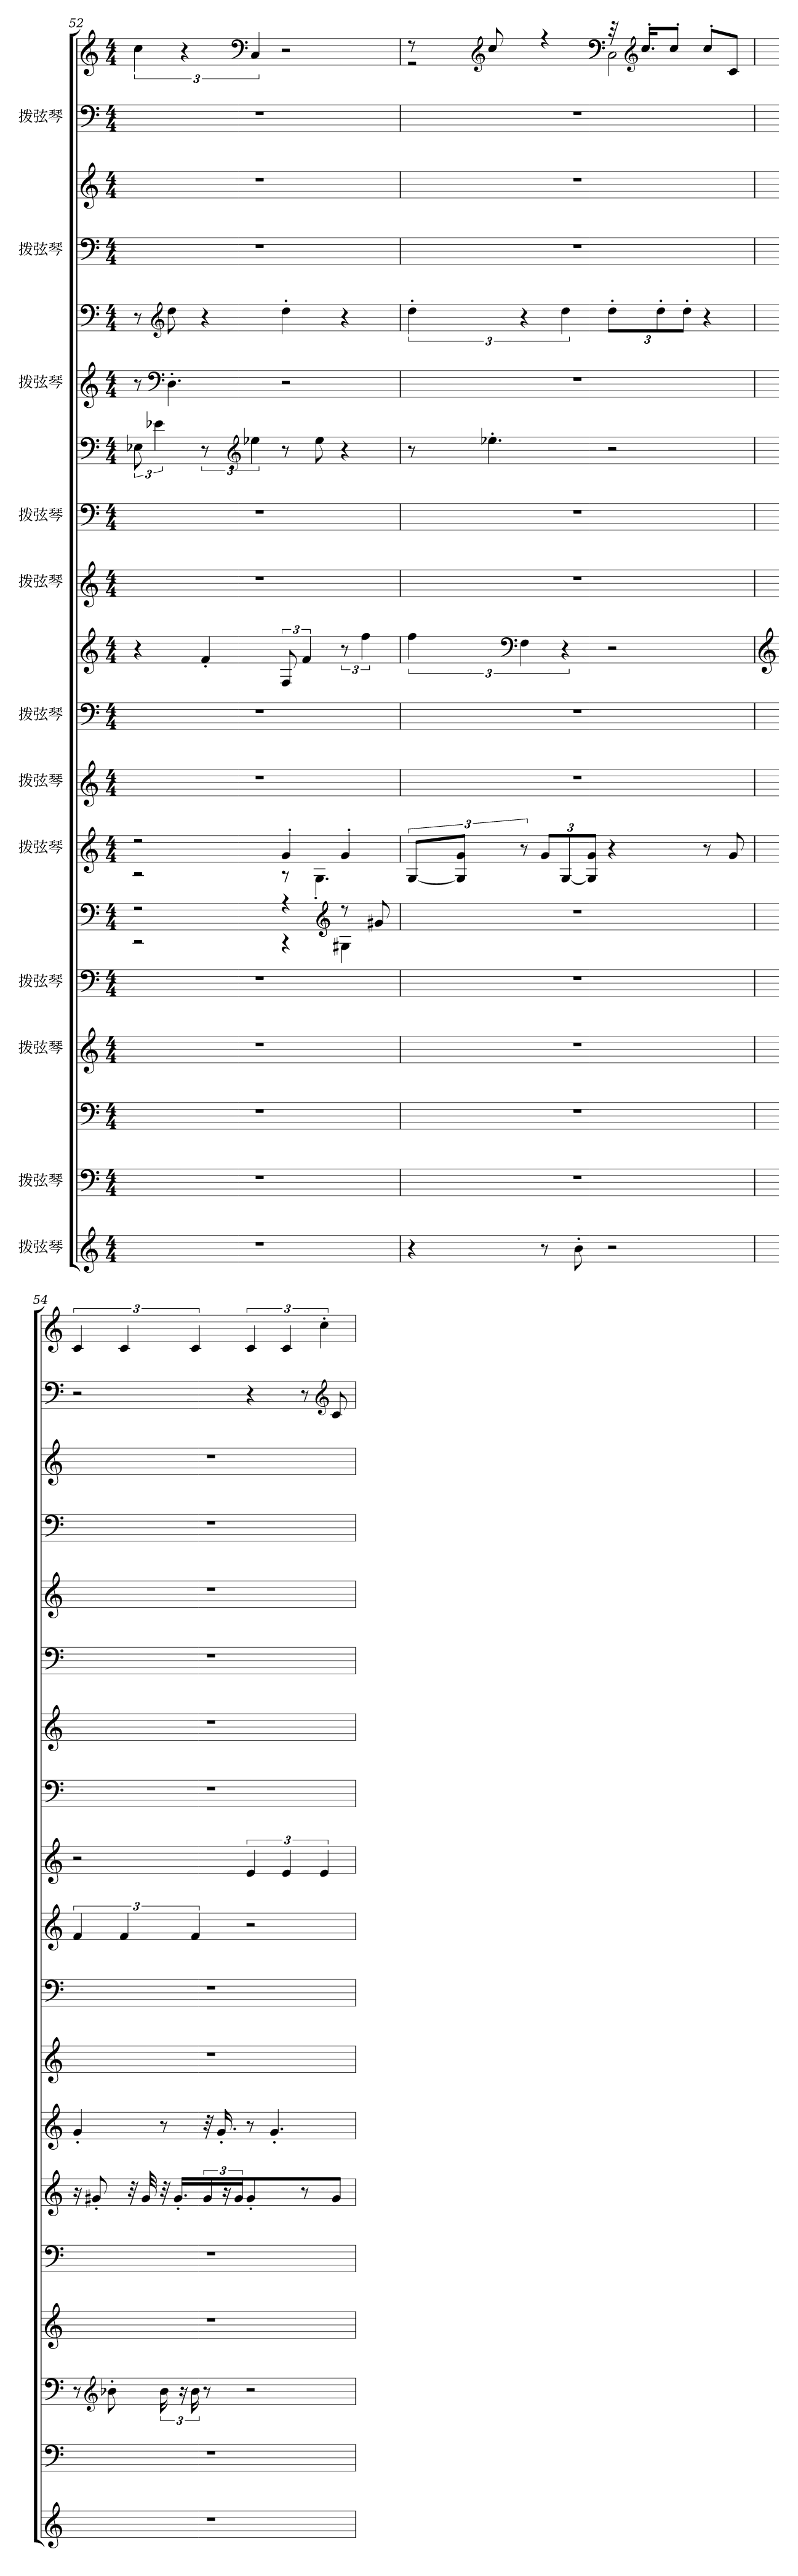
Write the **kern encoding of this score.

**kern	**kern	**kern	**kern	**kern	**kern	**kern	**kern	**kern	**kern	**kern	**kern	**kern	**kern	**kern	**kern	**kern	**kern	**kern
*part12	*part11	*part11	*part10	*part9	*part9	*part8	*part7	*part6	*part6	*part5	*part4	*part4	*part3	*part3	*part2	*part2	*part1	*part1
*staff19	*staff18	*staff17	*staff16	*staff15	*staff14	*staff13	*staff12	*staff11	*staff10	*staff9	*staff8	*staff7	*staff6	*staff5	*staff4	*staff3	*staff2	*staff1
*I"拨弦琴	*I"拨弦琴	*	*I"拨弦琴	*I"拨弦琴	*	*I"拨弦琴	*I"拨弦琴	*I"拨弦琴	*	*I"拨弦琴	*I"拨弦琴	*	*I"拨弦琴	*	*I"拨弦琴	*	*I"拨弦琴	*
*clefG2	*clefF4	*clefF4	*clefG2	*clefF4	*clefF4	*clefG2	*clefG2	*clefF4	*clefG2	*clefG2	*clefF4	*clefF4	*clefG2	*clefF4	*clefF4	*clefG2	*clefF4	*clefG2
*k[]	*k[]	*k[]	*k[]	*k[]	*k[]	*k[]	*k[]	*k[]	*k[]	*k[]	*k[]	*k[]	*k[]	*k[]	*k[]	*k[]	*k[]	*k[]
*M4/4	*M4/4	*M4/4	*M4/4	*M4/4	*M4/4	*M4/4	*M4/4	*M4/4	*M4/4	*M4/4	*M4/4	*M4/4	*M4/4	*M4/4	*M4/4	*M4/4	*M4/4	*M4/4
=52	=52	=52	=52	=52	=52	=52	=52	=52	=52	=52	=52	=52	=52	=52	=52	=52	=52	=52
*	*	*	*	*	*^	*^	*	*	*	*	*	*	*	*	*	*	*	*
1r	1r	1r	1r	1r	2r	2r	2r	2r	1r	1r	4r	1r	1r	12E-X\	8r	8r	1r	1r	1r	6cc\
.	.	.	.	.	.	.	.	.	.	.	.	.	.	6e-X\	.	.	.	.	.	.
*	*	*	*	*	*	*	*	*	*	*	*	*	*	*	*clefF4	*clefG2	*	*	*	*
.	.	.	.	.	.	.	.	.	.	.	.	.	.	.	4.D'\	8dd\	.	.	.	.
.	.	.	.	.	.	.	.	.	.	.	.	.	.	.	.	.	.	.	.	6r
.	.	.	.	.	.	.	.	.	.	.	4f'/	.	.	12r	.	4r	.	.	.	.
*	*	*	*	*	*	*	*	*	*	*	*	*	*	*clefG2	*	*	*	*	*	*clefF4
.	.	.	.	.	.	.	.	.	.	.	.	.	.	6ee-X\	.	.	.	.	.	6C/
.	.	.	.	.	4r	4r	4g'/	8r	.	.	12F/	.	.	8r	2r	4dd'\	.	.	.	2r
.	.	.	.	.	.	.	.	.	.	.	6f/	.	.	.	.	.	.	.	.	.
.	.	.	.	.	.	.	.	4.G'\	.	.	.	.	.	8ee-\	.	.	.	.	.	.
*	*	*	*	*	*clefG2	*	*	*	*	*	*	*	*	*	*	*	*	*	*	*
.	.	.	.	.	8r	4G#X\	4g'/	.	.	.	12r	.	.	4r	.	4r	.	.	.	.
.	.	.	.	.	.	.	.	.	.	.	6ff\	.	.	.	.	.	.	.	.	.
.	.	.	.	.	8g#X/	.	.	.	.	.	.	.	.	.	.	.	.	.	.	.
*	*	*	*	*	*v	*v	*	*	*	*	*	*	*	*	*	*	*	*	*	*
*	*	*	*	*	*	*v	*v	*	*	*	*	*	*	*	*	*	*	*	*
!!LO:PB:g=z
=53	=53	=53	=53	=53	=53	=53	=53	=53	=53	=53	=53	=53	=53	=53	=53	=53	=53	=53
*	*	*	*	*	*	*	*	*	*	*	*	*	*	*	*	*	*	*^
4r	1r	1r	1r	1r	1r	[12G/L	1r	1r	6ff\	1r	1r	8r	1r	6dd'\	1r	1r	1r	8r	2r
.	.	.	.	.	.	12G/] 12g/J	.	.	.	.	.	.	.	.	.	.	.	.	.
*	*	*	*	*	*	*	*	*	*	*	*	*	*	*	*	*	*	*clefG2	*
.	.	.	.	.	.	.	.	.	.	.	.	4.ee-X'\	.	.	.	.	.	8cc/	.
*	*	*	*	*	*	*	*	*	*clefF4	*	*	*	*	*	*	*	*	*	*
.	.	.	.	.	.	12r	.	.	6F\	.	.	.	.	6r	.	.	.	.	.
*	*	*	*	*	*	*Xbrackettup	*	*	*	*	*	*	*	*	*	*	*	*	*
8r	.	.	.	.	.	12g/L	.	.	.	.	.	.	.	.	.	.	.	4r	.
.	.	.	.	.	.	[12G/	.	.	6r	.	.	.	.	6dd\	.	.	.	.	.
8b'\	.	.	.	.	.	.	.	.	.	.	.	.	.	.	.	.	.	.	.
.	.	.	.	.	.	12G/] 12g/J	.	.	.	.	.	.	.	.	.	.	.	.	.
*	*	*	*	*	*	*	*	*	*	*	*	*	*	*	*	*	*	*clefF4	*
*	*	*	*	*	*	*	*	*	*	*	*	*	*	*Xbrackettup	*	*	*	*	*
2r	.	.	.	.	.	4r	.	.	2r	.	.	2r	.	12dd'\L	.	.	.	32r	2C\
*	*	*	*	*	*	*	*	*	*	*	*	*	*	*	*	*	*	*clefG2	*
.	.	.	.	.	.	.	.	.	.	.	.	.	.	.	.	.	.	16.cc'/KL	.
.	.	.	.	.	.	.	.	.	.	.	.	.	.	12dd'\	.	.	.	.	.
.	.	.	.	.	.	.	.	.	.	.	.	.	.	.	.	.	.	8cc'/J	.
.	.	.	.	.	.	.	.	.	.	.	.	.	.	12dd'\J	.	.	.	.	.
.	.	.	.	.	.	8r	.	.	.	.	.	.	.	4r	.	.	.	8cc'/L	.
.	.	.	.	.	.	8g/	.	.	.	.	.	.	.	.	.	.	.	8c/J	.
*	*	*	*	*	*	*	*	*	*	*	*	*	*	*	*	*	*	*v	*v
=54	=54	=54	=54	=54	=54	=54	=54	=54	=54	=54	=54	=54	=54	=54	=54	=54	=54	=54
*	*	*	*	*	*	*	*	*	*clefG2	*	*	*	*	*	*	*	*	*
1r	1r	8r	1r	1r	16r	4g'/	1r	1r	6f/	2r	1r	1r	1r	1r	1r	1r	2r	6c/
.	.	.	.	.	8g#X'/	.	.	.	.	.	.	.	.	.	.	.	.	.
*	*	*clefG2	*	*	*	*	*	*	*	*	*	*	*	*	*	*	*	*
.	.	8b-X'\	.	.	.	.	.	.	.	.	.	.	.	.	.	.	.	.
.	.	.	.	.	.	.	.	.	6f/	.	.	.	.	.	.	.	.	6c/
.	.	.	.	.	32r	.	.	.	.	.	.	.	.	.	.	.	.	.
.	.	.	.	.	32g#/	.	.	.	.	.	.	.	.	.	.	.	.	.
.	.	24b-\	.	.	32r	8r	.	.	.	.	.	.	.	.	.	.	.	.
.	.	.	.	.	16.g#'/LL	.	.	.	.	.	.	.	.	.	.	.	.	.
.	.	24r	.	.	.	.	.	.	.	.	.	.	.	.	.	.	.	.
.	.	24b-\	.	.	.	.	.	.	6f/	.	.	.	.	.	.	.	.	6c/
.	.	8r	.	.	24g#/JJ	32r	.	.	.	.	.	.	.	.	.	.	.	.
.	.	.	.	.	.	16.g'/	.	.	.	.	.	.	.	.	.	.	.	.
.	.	.	.	.	24r	.	.	.	.	.	.	.	.	.	.	.	.	.
.	.	.	.	.	24g#/	.	.	.	.	.	.	.	.	.	.	.	.	.
.	.	2r	.	.	4g#'/	8r	.	.	2r	6e/	.	.	.	.	.	.	4r	6c/
.	.	.	.	.	.	4.g'/	.	.	.	.	.	.	.	.	.	.	.	.
.	.	.	.	.	.	.	.	.	.	6e/	.	.	.	.	.	.	.	6c/
.	.	.	.	.	8r	.	.	.	.	.	.	.	.	.	.	.	8r	.
.	.	.	.	.	.	.	.	.	.	6e/	.	.	.	.	.	.	.	6cc'\
*	*	*	*	*	*	*	*	*	*	*	*	*	*	*	*	*	*clefG2	*
.	.	.	.	.	8g#/	.	.	.	.	.	.	.	.	.	.	.	8c/	.
=	=	=	=	=	=	=	=	=	=	=	=	=	=	=	=	=	=	=
*-	*-	*-	*-	*-	*-	*-	*-	*-	*-	*-	*-	*-	*-	*-	*-	*-	*-	*-
